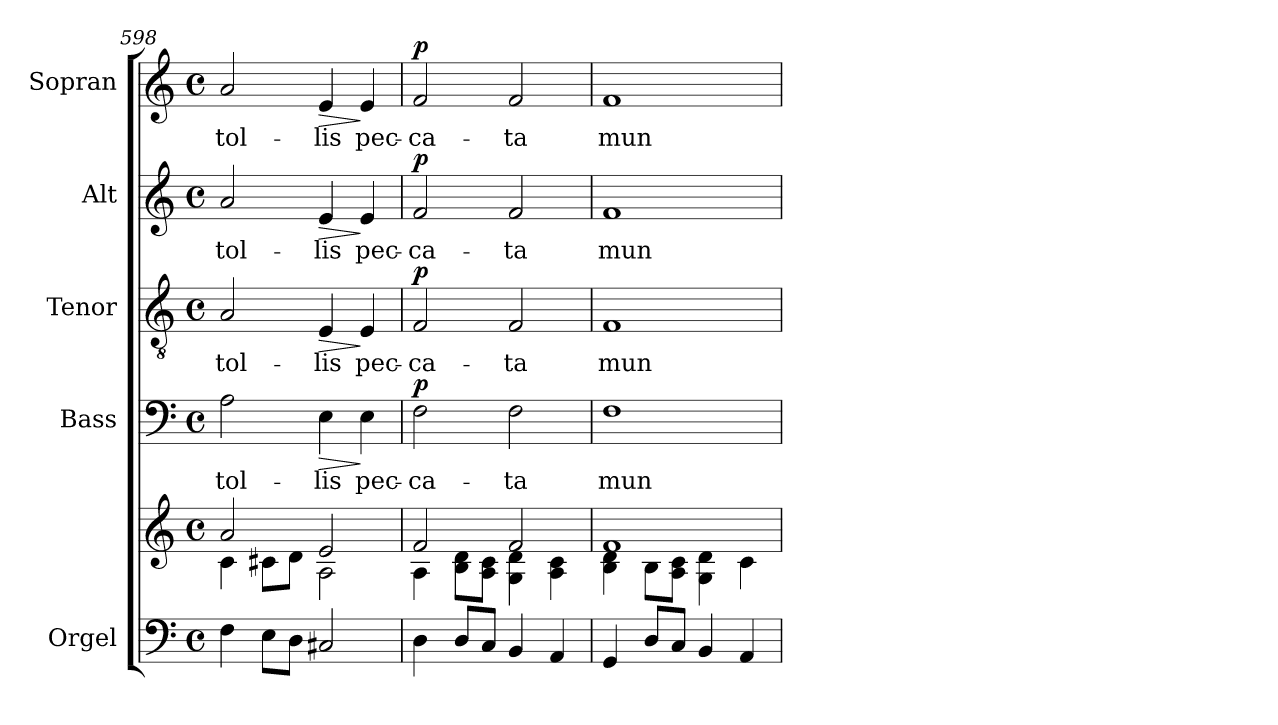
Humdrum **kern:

**kern	**kern	**kern	**text	**dynam	**kern	**text	**dynam	**kern	**text	**dynam	**kern	**text	**dynam
*part5	*part5	*part4	*part4	*part4	*part3	*part3	*part3	*part2	*part2	*part2	*part1	*part1	*part1
*staff6	*staff5	*staff4	*staff4	*staff4	*staff3	*staff3	*staff3	*staff2	*staff2	*staff2	*staff1	*staff1	*staff1
*I"Orgel	*	*I"Bass	*	*	*I"Tenor	*	*	*I"Alt	*	*	*I"Sopran	*	*
*I'Org.	*	*I'B.	*	*	*I'T.	*	*	*I'A.	*	*	*I'S.	*	*
*clefF4	*clefG2	*clefF4	*	*	*clefGv2	*	*	*clefG2	*	*	*clefG2	*	*
*k[]	*k[]	*k[]	*	*	*k[]	*	*	*k[]	*	*	*k[]	*	*
*C:	*C:	*C:	*	*	*C:	*	*	*C:	*	*	*C:	*	*
*M4/4	*M4/4	*M4/4	*	*	*M4/4	*	*	*M4/4	*	*	*M4/4	*	*
*met(c)	*met(c)	*met(c)	*	*	*met(c)	*	*	*met(c)	*	*	*met(c)	*	*
=598	=598	=598	=598	=598	=598	=598	=598	=598	=598	=598	=598	=598	=598
*	*^	*	*	*	*	*	*	*	*	*	*	*	*
!	!	!	!	!LO:LY:b	!	!	!LO:LY:b	!	!	!LO:LY:b	!	!	!LO:LY:b	!
4F\	2a/	4c\	2A\	tol-	.	2A/	tol-	.	2a/	tol-	.	2a/	tol-	.
8E\L	.	8c#X\L	.	.	.	.	.	.	.	.	.	.	.	.
8D\J	.	8d\J	.	.	.	.	.	.	.	.	.	.	.	.
!	!	!	!	!LO:LY:b	!LO:HP:b	!	!LO:LY:b	!LO:HP:b	!	!LO:LY:b	!LO:HP:b	!	!LO:LY:b	!LO:HP:b
2C#X/	2e/	2A\	4E\	-lis	>	4E/	-lis	>	4e/	-lis	>	4e/	-lis	>
!	!	!	!	!LO:LY:b	!	!	!LO:LY:b	!	!	!LO:LY:b	!	!	!LO:LY:b	!
.	.	.	4E\	pec-	]	4E/	pec-	]	4e/	pec-	]	4e/	pec-	]
=599	=599	=599	=599	=599	=599	=599	=599	=599	=599	=599	=599	=599	=599	=599
!	!	!	!	!LO:LY:b	!LO:DY:a	!	!LO:LY:b	!LO:DY:a	!	!LO:LY:b	!LO:DY:a	!	!LO:LY:b	!LO:DY:a
4D\	2f/	4A\	2F\	-ca-	p	2F/	-ca-	p	2f/	-ca-	p	2f/	-ca-	p
8D/L	.	8B\ 8d\L	.	.	.	.	.	.	.	.	.	.	.	.
8C/J	.	8A\ 8c\J	.	.	.	.	.	.	.	.	.	.	.	.
!	!	!	!	!LO:LY:b	!	!	!LO:LY:b	!	!	!LO:LY:b	!	!	!LO:LY:b	!
4BB/	2f/	4G\ 4d\	2F\	-ta	.	2F/	-ta	.	2f/	-ta	.	2f/	-ta	.
4AA/	.	4A\ 4c\	.	.	.	.	.	.	.	.	.	.	.	.
=600	=600	=600	=600	=600	=600	=600	=600	=600	=600	=600	=600	=600	=600	=600
!	!	!	!	!LO:LY:b	!	!	!LO:LY:b	!	!	!LO:LY:b	!	!	!LO:LY:b	!
4GG/	1f	4B\ 4d\	1F	mun-	.	1F	mun-	.	1f	mun-	.	1f	mun-	.
8D/L	.	8B\L	.	.	.	.	.	.	.	.	.	.	.	.
8C/J	.	8A\ 8c\J	.	.	.	.	.	.	.	.	.	.	.	.
4BB/	.	4G\ 4d\	.	.	.	.	.	.	.	.	.	.	.	.
4AA/	.	4c\	.	.	.	.	.	.	.	.	.	.	.	.
*	*v	*v	*	*	*	*	*	*	*	*	*	*	*	*
=	=	=	=	=	=	=	=	=	=	=	=	=	=
*-	*-	*-	*-	*-	*-	*-	*-	*-	*-	*-	*-	*-	*-
